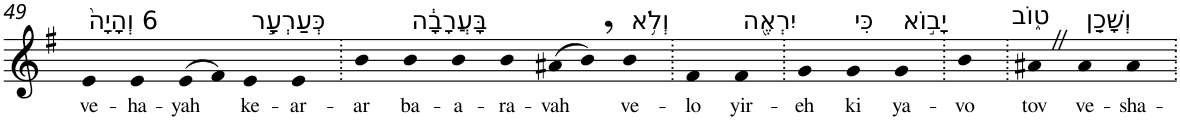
**kern	**text
*part1	*part1
*staff1	*staff1
*I"Piano	*
*I'Pno	*
!!LO:PB:g=z
*clefG2	*
*k[f#]	*
*G:	*
=49	=49
!LO:TX:a:t=6 וְהָיָה֙	!
!	!LO:LY:b
4e	ve-
!	!LO:LY:b
4e	-ha-
!	!LO:LY:b
(>8e	-yah
8f#)	.
!LO:TX:a:t=כְּעַרְעָ֣ר	!
!	!LO:LY:b
4e	ke-
!	!LO:LY:b
4e	-ar-
=50.	=50.
!	!LO:LY:b
4b	-ar
!LO:TX:a:t=בָּעֲרָבָ֔ה	!
!	!LO:LY:b
4b	ba-
!	!LO:LY:b
4b	-a-
!	!LO:LY:b
4b	-ra-
!	!LO:LY:b
(>8a#X	-vah
8b,)	.
!LO:TX:a:t=וְלֹ֥א	!
!	!LO:LY:b
4b	ve-
=51.	=51.
!	!LO:LY:b
4f#	-lo
!LO:TX:a:t=יִרְאֶ֖ה	!
!	!LO:LY:b
4f#	yir-
=52.	=52.
!	!LO:LY:b
4g	-eh
!LO:TX:a:t=כִּי	!
!	!LO:LY:b
4g	ki
!LO:TX:a:t=יָב֣וֹא	!
!	!LO:LY:b
4g	ya-
=53.	=53.
!	!LO:LY:b
4b	-vo
=54.	=54.
!LO:TX:a:t=ט֑וֹב	!
!	!LO:LY:b
4a#XZ	tov
!LO:TX:a:t=וְשָׁכַ֤ן	!
!	!LO:LY:b
4a#	ve-
!	!LO:LY:b
4a#	-sha-
=.	=.
*-	*-
